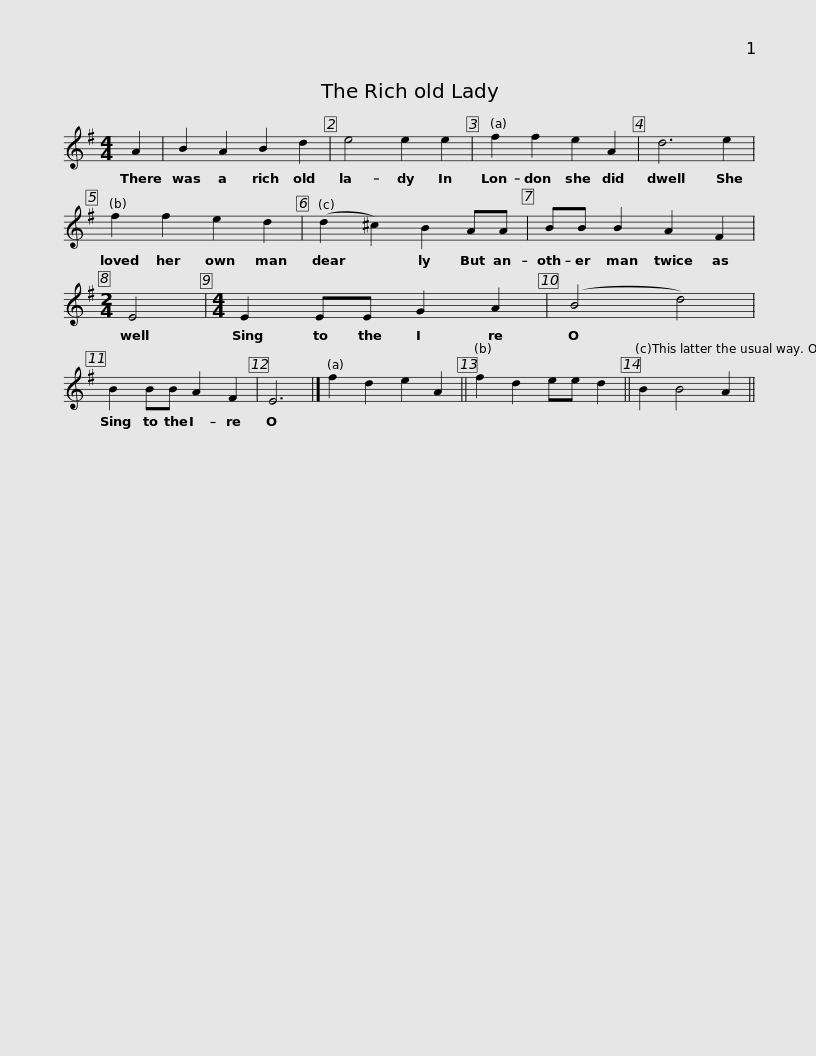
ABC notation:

X:1
L:1/8
M:4/4
I:linebreak $
K:Emin
V:1 treble
V:1
 A2 | B2 A2 B2 d2 | e4 e2 e2 | f2 f2 e2 A2 | d6 e2 | %5
 f2 f2 e2 d2 |$ (d2 ^c2) B2 AA | BB B2 A2 F2 |[M:2/4] E4 |[M:4/4] E2 EE G2 A2 | %10
 (B4 d4) | B2 BB A2 F2 | E6 |] f2 d2 e2 A2 ||$ f2 d2 ee d2 || %15
 B2 B4 A2 || %16
